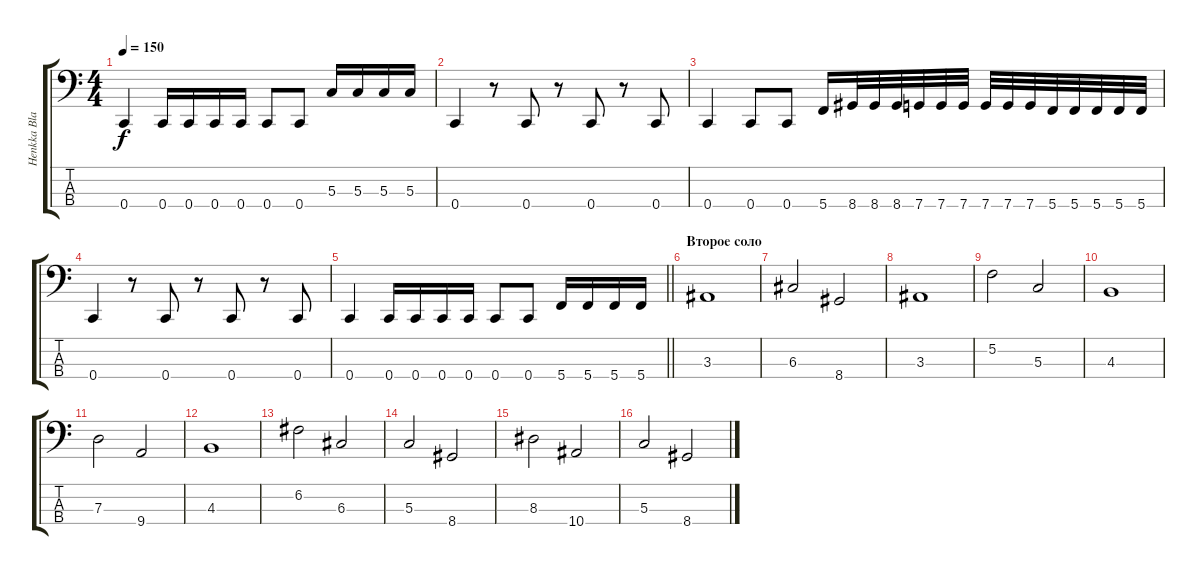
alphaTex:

\track ("Henkka Blacksmith" "Henkka Bla") {instrument electricbasspick}
\staff {score tabs}
\tuning (F2 C2 G1 C1) {hide}
\ts (4 4)
\tempo 150
\clef f4
\ks c
0.4.4{dy f} 0.4.16 0.4.16 0.4.16 0.4.16 0.4.8 0.4.8 5.3.16 5.3.16 5.3.16 5.3.16 |
0.4.4 r.8 0.4.8 r.8 0.4.8 r.8 0.4.8 |
0.4.4 0.4.8 0.4.8 5.4.16 8.4.32 8.4.32 8.4.32 7.4.32 7.4.32 7.4.32 7.4.32 7.4.32 7.4.32 5.4.32 5.4.32 5.4.32 5.4.32 5.4.32 |
0.4.4 r.8 0.4.8 r.8 0.4.8 r.8 0.4.8 |
\barLineRight lightlight
0.4.4 0.4.16 0.4.16 0.4.16 0.4.16 0.4.8 0.4.8 5.4.16 5.4.16 5.4.16 5.4.16 |
\section ("" "Второе соло")
3.3.1 |
6.3.2 8.4.2 |
3.3.1 |
5.2.2 5.3.2 |
4.3.1 |
7.3.2 9.4.2 |
4.3.1 |
6.2.2 6.3.2 |
5.3.2 8.4.2 |
8.3.2 10.4.2 |
5.3.2 8.4.2
